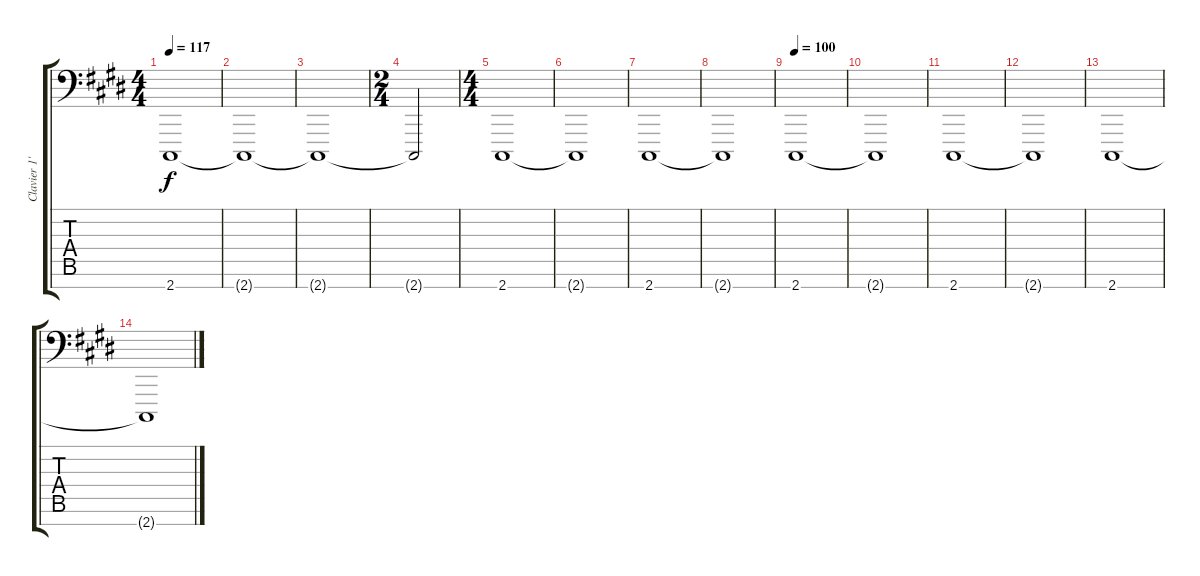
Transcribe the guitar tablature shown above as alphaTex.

\track ("Clavier 1'" "Clavier 1'") {instrument choiraahs}
\staff {score tabs}
\tuning (E3 B2 G2 D2 A1 E1 B0) {hide}
\ts (4 4)
\tempo 117
\clef f4
\ks e
2.7{t}.1{dy f} |
2.7{t}.1 |
2.7{t}.1 |
\ts (2 4)
2.7{t}.2 |
\ts (4 4)
2.7.1 |
2.7{t}.1 |
2.7.1 |
2.7{t}.1 |
\tempo 100
2.7.1 |
2.7{t}.1 |
2.7.1{volume 1} |
2.7{t}.1 |
2.7.1 |
2.7{t}.1
